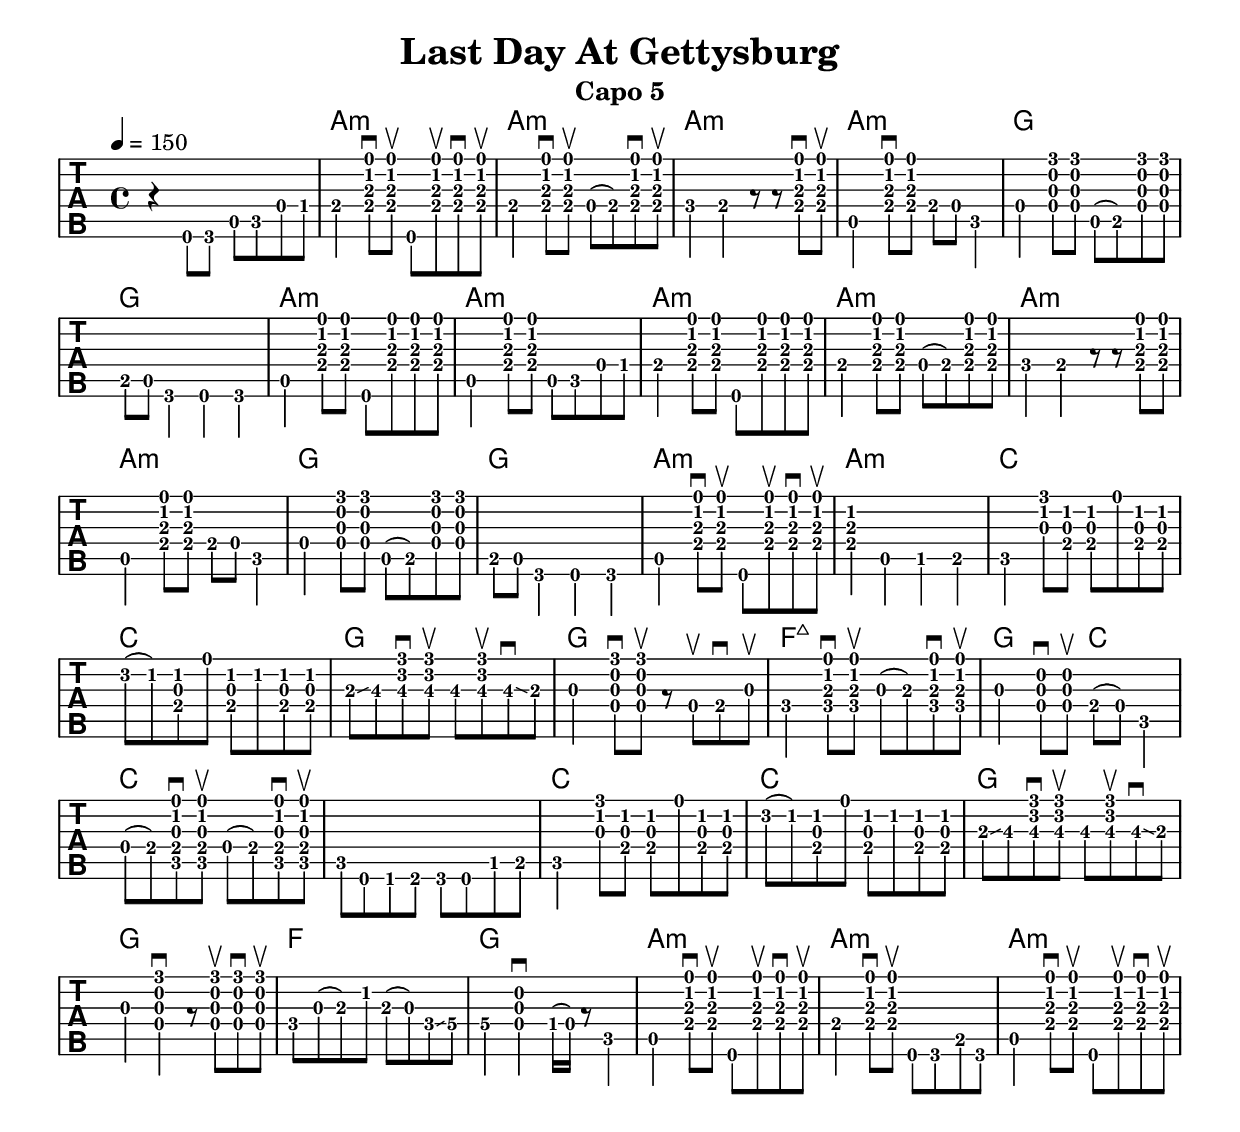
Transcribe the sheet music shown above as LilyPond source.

%
%
%
\version "2.23.2"
\include "english.ly"
\include "articulate.ly"
\header {
  title = "Last Day At Gettysburg"
  subtitle = "Capo 5"
  composer = ""
}

\layout {
  \context {
    \Score
    \omit BarNumber

  }
  indent = 0.0
  \override Voice.StringNumber.stencil = ##f
}

\include "predefined-guitar-fretboards.ly"

chord_music = {
  \time 4/4
  \chordmode  {
    s1 a:m a:m a:m a:m g g a:m a:m
    a:m a:m a:m a:m g g a:m a:m c c
    g g f:maj7 g2 c2 c1 s1 
    c c g g f g a:m a:m a:m
  }
}

music = {
  \clef moderntab
  \key d \major
  \time 4/4
  \stemDown
  \relative c {
    \override Score.RehearsalMark.stencil =
    #(make-stencil-boxer 0.15 0.3 ly:text-interface::print)
    %   \mark \default
    \override Beam.concaveness = #10000
    \set TabStaff.minimumFret = #0
    r4 e,8 g a c d ef |
    e4  <e a c e>8 \downbow <e a c e>8 \upbow e, <e' a c e>8 \upbow <e a c e>8 \downbow <e a c e>8 \upbow |
    e4 <e a c e>8 \downbow <e a c e>8 \upbow d( e) <e a c e>8 \downbow <e a c e>8 \upbow |
    f4 e4 r8 r8 <e a c e>8 \downbow <e a c e>8 \upbow |
    a,4 <e' a c e>8 \downbow <e a c e>8 e d c4 |
    d4 <d g b g'>8 <d g b g'>8  a( b) <d g b g'>8 <d g b g'>8 |
    b8 a8 g4 e4 g4 |
    a4 <e' a c e>8 <e a c e>8 e,8 <e' a c e>8 <e a c e>8 <e a c e>8 |
    a,4 <e' a c e>8 <e a c e>8 a, c d ef |
    e4 <e a c e>8 <e a c e>8 e, <e' a c e>8 <e a c e>8 <e a c e>8 |
    e4 <e a c e>8 <e a c e>8 d( e) <e a c e>8 <e a c e>8 |
    f4 e4 r8 r8 <e a c e>8 <e a c e>8 |
    a,4 <e' a c e>8 <e a c e>8 e d c4 |
    d4 <d g b g'>8 <d g b g'>8  a( b) <d g b g'>8 <d g b g'>8 |
    b8 a8 g4 e4 g4 |
    a4 <e' a c e>8 \downbow <e a c e>8 \upbow e,8 <e' a c e>8 \upbow <e a c e>8 \downbow <e a c e>8 \upbow |
    <e a c>4 a, bf b |
    c <g' c g'>8 <e g c> <e g c> e' <e, g c> <e g c> |
    d'( c) <e, g c> e' <e, g c> c' <e, g c> <e g c> |
    \set TabStaff.minimumFret = #2
    a8 \glissando b\3 <b d g> \downbow <b d g> \upbow b\3 <b d g> \upbow b\3 \downbow \glissando a |
    g4 <d g b g'>8 \downbow <d g b g'>8 \upbow r8 d \upbow e \downbow g \upbow | 
    \set TabStaff.minimumFret = #0
    f4 <f a c e>8 \downbow <f a c e>8 \upbow g( a) <f a c e>8 \downbow <f a c e>8 \upbow | 
    g4 <d g b>8 \downbow <d g b> \upbow e( d) c4 |
    d8( e) <c e g c e>8 \downbow <c e g c e>8 \upbow d8( e) <c e g c e>8 \downbow <c e g c e>8 \upbow |
    c8 e, f fs g e bf' b |
    c4 <g' c g'>8 <e g c> <e g c> e' <e, g c> <e g c> |
    d'( c) <e, g c> e' <e, g c> c' <e, g c> <e g c> |
    \set TabStaff.minimumFret = #2
    a8 \glissando b\3 <b d g> \downbow <b d g> \upbow b\3 <b d g> \upbow b\3 \downbow \glissando a |
    g4 <d g b g'>4 \downbow  r8 <d g b g'>8 \upbow <d g b g'>8 \downbow <d g b g'>8 \upbow
    \set TabStaff.minimumFret = #0
    f g( a) c a( g) f \glissando g\4 |
    g4\4 <d g b>4 \downbow ef16( d) r8 c4 |
    a4 <e' a c e>8 \downbow <e a c e>8 \upbow e,8 <e' a c e>8 \upbow <e a c e>8 \downbow <e a c e>8 \upbow |
    e4 <e a c e>8 \downbow <e a c e>8 \upbow e, g b g |
    a4 <e' a c e>8 \downbow <e a c e>8 \upbow e,8 <e' a c e>8 \upbow <e a c e>8 \downbow <e a c e>8 \upbow |


  }
}


<<
  \new ChordNames {
    \chord_music
  }

  \new TabStaff  {
    \tabFullNotation
    \clef moderntab
    \tempo  4 = 150

    \music
  }
>>

\score {
  \new Staff \with {midiInstrument = "acoustic guitar (nylon)"}
  \unfoldRepeats \articulate
  \music
  \midi {
    \tempo 4 = 160
  }
}


